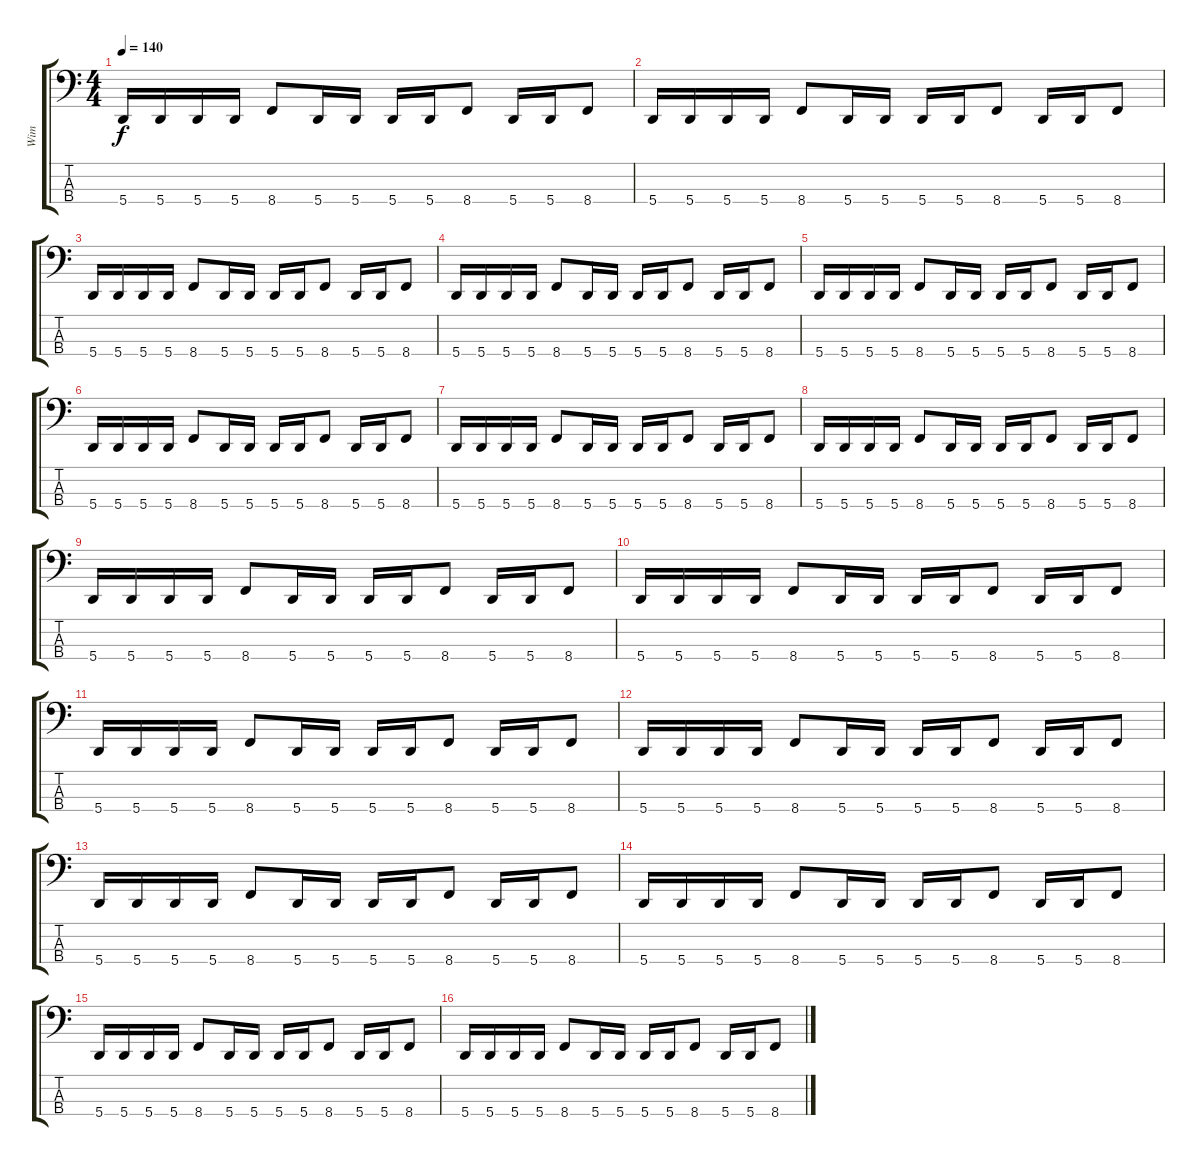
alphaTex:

\track ("Wim" "Wim") {instrument electricbasspick}
\staff {score tabs}
\tuning (D2 A1 E1 A0) {hide}
\ts (4 4)
\tempo 140
\clef f4
\ks c
5.4.16{dy f} 5.4.16 5.4.16 5.4.16 8.4.8 5.4.16 5.4.16 5.4.16 5.4.16 8.4.8 5.4.16 5.4.16 8.4.8 |
5.4.16 5.4.16 5.4.16 5.4.16 8.4.8 5.4.16 5.4.16 5.4.16 5.4.16 8.4.8 5.4.16 5.4.16 8.4.8 |
5.4.16 5.4.16 5.4.16 5.4.16 8.4.8 5.4.16 5.4.16 5.4.16 5.4.16 8.4.8 5.4.16 5.4.16 8.4.8 |
5.4.16 5.4.16 5.4.16 5.4.16 8.4.8 5.4.16 5.4.16 5.4.16 5.4.16 8.4.8 5.4.16 5.4.16 8.4.8 |
5.4.16 5.4.16 5.4.16 5.4.16 8.4.8 5.4.16 5.4.16 5.4.16 5.4.16 8.4.8 5.4.16 5.4.16 8.4.8 |
5.4.16 5.4.16 5.4.16 5.4.16 8.4.8 5.4.16 5.4.16 5.4.16 5.4.16 8.4.8 5.4.16 5.4.16 8.4.8 |
5.4.16 5.4.16 5.4.16 5.4.16 8.4.8 5.4.16 5.4.16 5.4.16 5.4.16 8.4.8 5.4.16 5.4.16 8.4.8 |
5.4.16 5.4.16 5.4.16 5.4.16 8.4.8 5.4.16 5.4.16 5.4.16 5.4.16 8.4.8 5.4.16 5.4.16 8.4.8 |
5.4.16 5.4.16 5.4.16 5.4.16 8.4.8 5.4.16 5.4.16 5.4.16 5.4.16 8.4.8 5.4.16 5.4.16 8.4.8 |
5.4.16 5.4.16 5.4.16 5.4.16 8.4.8 5.4.16 5.4.16 5.4.16 5.4.16 8.4.8 5.4.16 5.4.16 8.4.8 |
5.4.16 5.4.16 5.4.16 5.4.16 8.4.8 5.4.16 5.4.16 5.4.16 5.4.16 8.4.8 5.4.16 5.4.16 8.4.8 |
5.4.16 5.4.16 5.4.16 5.4.16 8.4.8 5.4.16 5.4.16 5.4.16 5.4.16 8.4.8 5.4.16 5.4.16 8.4.8 |
5.4.16 5.4.16 5.4.16 5.4.16 8.4.8 5.4.16 5.4.16 5.4.16 5.4.16 8.4.8 5.4.16 5.4.16 8.4.8 |
5.4.16 5.4.16 5.4.16 5.4.16 8.4.8 5.4.16 5.4.16 5.4.16 5.4.16 8.4.8 5.4.16 5.4.16 8.4.8 |
5.4.16 5.4.16 5.4.16 5.4.16 8.4.8 5.4.16 5.4.16 5.4.16 5.4.16 8.4.8 5.4.16 5.4.16 8.4.8 |
5.4.16 5.4.16 5.4.16 5.4.16 8.4.8 5.4.16 5.4.16 5.4.16 5.4.16 8.4.8 5.4.16 5.4.16 8.4.8
